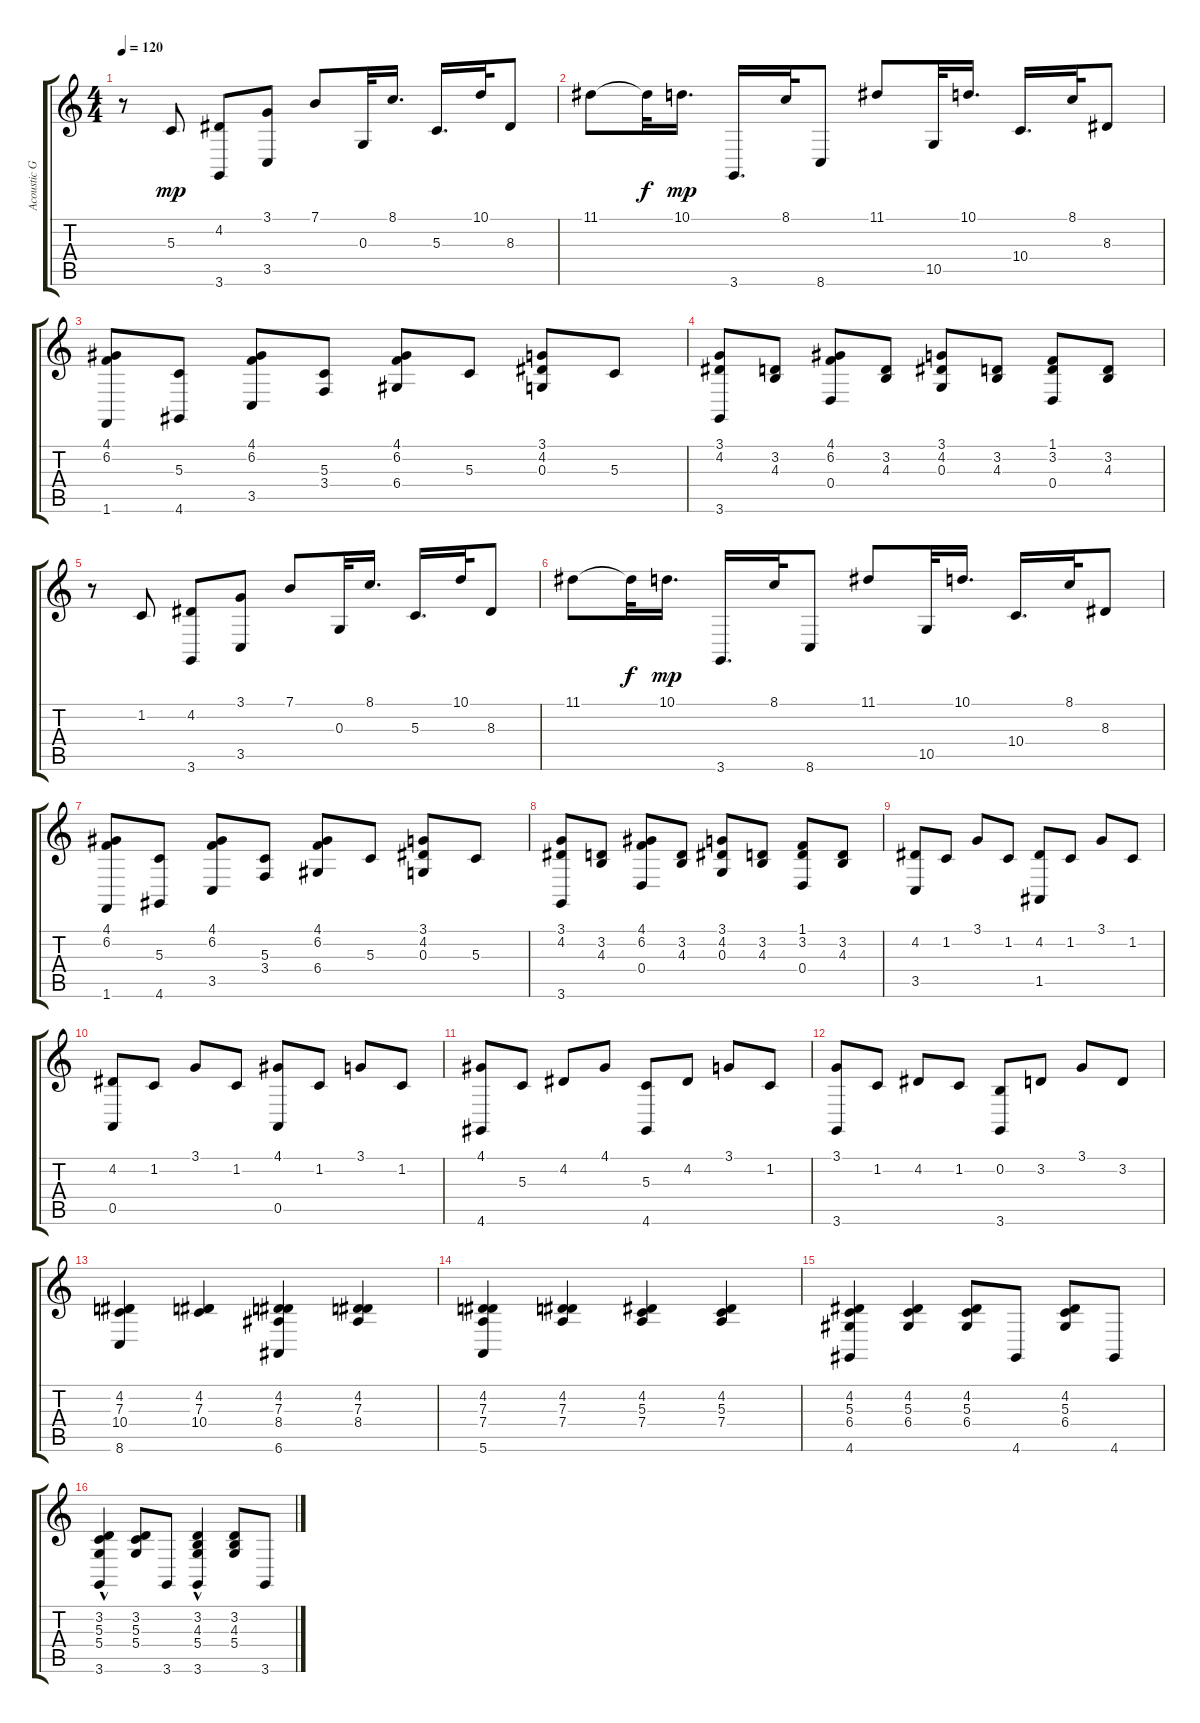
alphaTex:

\track ("Acoustic Grand Piano" "Acoustic G") {instrument acousticgrandpiano}
\staff {score tabs}
\tuning (E4 B3 G3 D3 A2 E2) {hide}
\ts (4 4)
\tempo 120
\clef g2
\ks c
r.8{dy mp} 5.3.8 (4.2 3.6).8 (3.1 3.5).8 7.1.8 0.3.32 8.1.16{d} 5.3.16{d} 10.1.32 8.3.8 |
11.1.8 11.1{t}.32{dy f} 10.1.16{d dy mp} 3.6.16{d} 8.1.32 8.6.8 11.1.8 10.5.32 10.1.16{d} 10.4.16{d} 8.1.32 8.3.8 |
(4.1 6.2 1.6).8 (5.3 4.6).8 (4.1 6.2 3.5).8 (5.3 3.4).8 (4.1 6.2 6.4).8 5.3.8 (3.1 4.2 0.3).8 5.3.8 |
(3.1 4.2 3.6).8 (3.2 4.3).8 (4.1 6.2 0.4).8 (3.2 4.3).8 (3.1 4.2 0.3).8 (3.2 4.3).8 (1.1 3.2 0.4).8 (3.2 4.3).8 |
r.8 1.2.8 (4.2 3.6).8 (3.1 3.5).8 7.1.8 0.3.32 8.1.16{d} 5.3.16{d} 10.1.32 8.3.8 |
11.1.8 11.1{t}.32{dy f} 10.1.16{d dy mp} 3.6.16{d} 8.1.32 8.6.8 11.1.8 10.5.32 10.1.16{d} 10.4.16{d} 8.1.32 8.3.8 |
(4.1 6.2 1.6).8 (5.3 4.6).8 (4.1 6.2 3.5).8 (5.3 3.4).8 (4.1 6.2 6.4).8 5.3.8 (3.1 4.2 0.3).8 5.3.8 |
(3.1 4.2 3.6).8 (3.2 4.3).8 (4.1 6.2 0.4).8 (3.2 4.3).8 (3.1 4.2 0.3).8 (3.2 4.3).8 (1.1 3.2 0.4).8 (3.2 4.3).8 |
(4.2 3.5).8 1.2.8 3.1.8 1.2.8 (4.2 1.5).8 1.2.8 3.1.8 1.2.8 |
(4.2 0.5).8 1.2.8 3.1.8 1.2.8 (4.1 0.5).8 1.2.8 3.1.8 1.2.8 |
(4.1 4.6).8 5.3.8 4.2.8 4.1.8 (5.3 4.6).8 4.2.8 3.1.8 1.2.8 |
(3.1 3.6).8 1.2.8 4.2.8 1.2.8 (0.2 3.6).8 3.2.8 3.1.8 3.2.8 |
(4.2 7.3 10.4 8.6).4 (4.2 7.3 10.4).4 (4.2 7.3 8.4 6.6).4 (4.2 7.3 8.4).4 |
(4.2 7.3 7.4 5.6).4 (4.2 7.3 7.4).4 (4.2 5.3 7.4).4 (4.2 5.3 7.4).4 |
(4.2 5.3 6.4 4.6).4 (4.2 5.3 6.4).4 (4.2 5.3 6.4).8 4.6.8 (4.2 5.3 6.4).8 4.6.8 |
(3.2 5.3 5.4 3.6{hac}).4 (3.2 5.3 5.4).8 3.6.8 (3.2 4.3 5.4 3.6{hac}).4 (3.2 4.3 5.4).8 3.6.8
